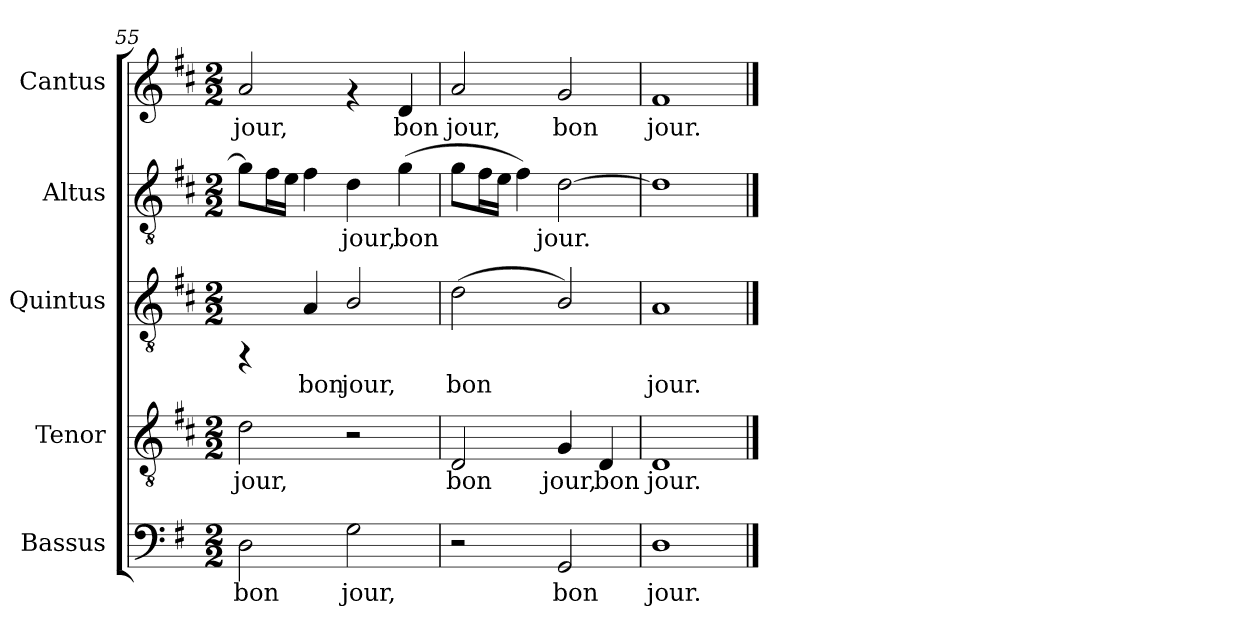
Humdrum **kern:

**kern	**text	**kern	**text	**kern	**text	**kern	**text	**kern	**text
*part5	*part5	*part4	*part4	*part3	*part3	*part2	*part2	*part1	*part1
*staff5	*staff5	*staff4	*staff4	*staff3	*staff3	*staff2	*staff2	*staff1	*staff1
*I"Bassus	*	*I"Tenor	*	*I"Quintus	*	*I"Altus	*	*I"Cantus	*
!!LO:LB:g=z
*clefF4	*	*clefGv2	*	*clefGv2	*	*clefGv2	*	*clefG2	*
*k[f#]	*	*k[f#c#]	*	*k[f#c#]	*	*k[f#c#]	*	*k[f#c#]	*
*G:	*	*D:	*	*D:	*	*D:	*	*D:	*
*M2/2	*	*M2/2	*	*M2/2	*	*M2/2	*	*M2/2	*
=55	=55	=55	=55	=55	=55	=55	=55	=55	=55
!	!LO:LY:b:cj	!	!LO:LY:b:cj	!	!	!	!LO:LY:b:cj	!	!LO:LY:b:cj
2D\	bon	2d\	jour,	4rFF	.	8g\L]	.	2a/	jour,
!	!	!	!	!	!	!	!LO:LY:b:cj	!	!
.	.	.	.	.	.	16f#\	.	.	.
!	!	!	!	!	!	!	!LO:LY:b:cj	!	!
.	.	.	.	.	.	16e\J	.	.	.
!	!	!	!	!	!LO:LY:b:cj	!	!LO:LY:b:cj	!	!
.	.	.	.	4A/	bon	4f#\	.	.	.
!	!LO:LY:b:cj	!	!	!	!LO:LY:b:cj	!	!LO:LY:b:cj	!	!
2G\	jour,	2r	.	2B/	jour,	4d\	jour,	4rf	.
!	!	!	!	!	!	!	!LO:LY:b:cj	!	!LO:LY:b:cj
.	.	.	.	.	.	(>4g\	bon	4d/	bon
=56	=56	=56	=56	=56	=56	=56	=56	=56	=56
!	!	!	!LO:LY:b:cj	!	!LO:LY:b:cj	!	!LO:LY:b:cj	!	!LO:LY:b:cj
2r	.	2D/	bon	(>2d\	bon	8g\L	.	2a/	jour,
!	!	!	!	!	!	!	!LO:LY:b:cj	!	!
.	.	.	.	.	.	16f#\	.	.	.
!	!	!	!	!	!	!	!LO:LY:b:cj	!	!
.	.	.	.	.	.	16e\J	.	.	.
!	!	!	!	!	!	!	!LO:LY:b:cj	!	!
.	.	.	.	.	.	4f#\)	.	.	.
!	!LO:LY:b:cj	!	!LO:LY:b:cj	!	!LO:LY:b:cj	!	!LO:LY:b:cj	!	!LO:LY:b:cj
2GG/	bon	4G/	jour,	2B/)	.	[>2d\	jour.	2g/	bon
!	!	!	!LO:LY:b:cj	!	!	!	!	!	!
.	.	4D/	bon	.	.	.	.	.	.
=57	=57	=57	=57	=57	=57	=57	=57	=57	=57
!	!LO:LY:b:cj	!	!LO:LY:b:cj	!	!LO:LY:b:cj	!	!	!	!LO:LY:b:cj
1D	jour.	1D	jour.	1A	jour.	1d]	.	1f#	jour.
==	==	==	==	==	==	==	==	==	==
*-	*-	*-	*-	*-	*-	*-	*-	*-	*-
